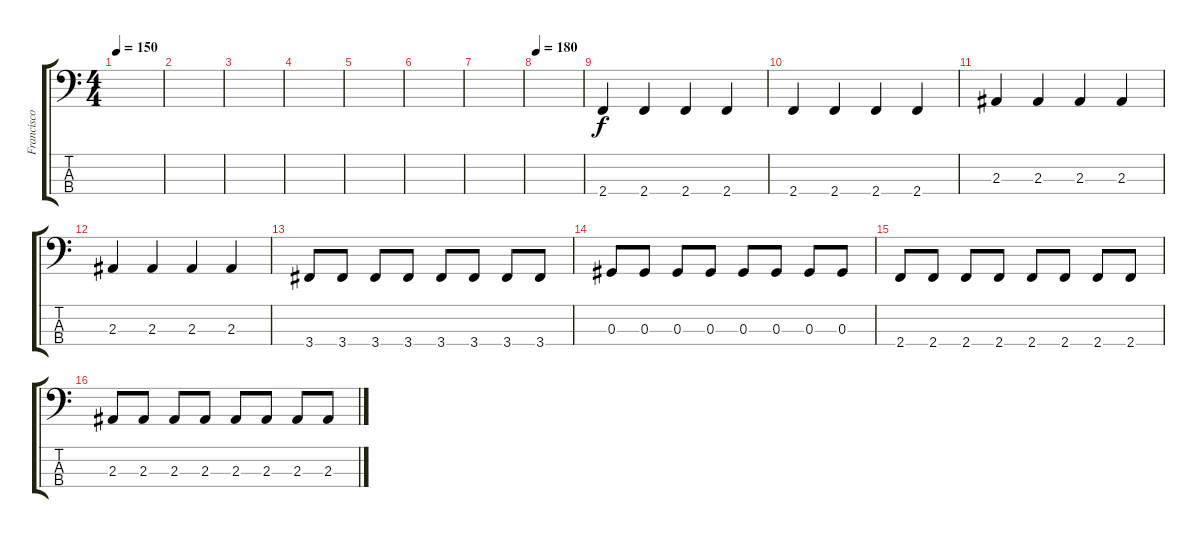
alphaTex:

\track ("Francisco Fidalgo" "Francisco ") {instrument electricbasspick}
\staff {score tabs}
\tuning (Gb2 Db2 Ab1 Eb1) {hide}
\ts (4 4)
\tempo 150
\clef f4
\ks c
|
|
|
|
|
|
|
\tempo 180
|
2.4.4 2.4.4 2.4.4 2.4.4 |
2.4.4 2.4.4 2.4.4 2.4.4 |
2.3.4 2.3.4 2.3.4 2.3.4 |
2.3.4 2.3.4 2.3.4 2.3.4 |
3.4.8 3.4.8 3.4.8 3.4.8 3.4.8 3.4.8 3.4.8 3.4.8 |
0.3.8 0.3.8 0.3.8 0.3.8 0.3.8 0.3.8 0.3.8 0.3.8 |
2.4.8 2.4.8 2.4.8 2.4.8 2.4.8 2.4.8 2.4.8 2.4.8 |
2.3.8 2.3.8 2.3.8 2.3.8 2.3.8 2.3.8 2.3.8 2.3.8
